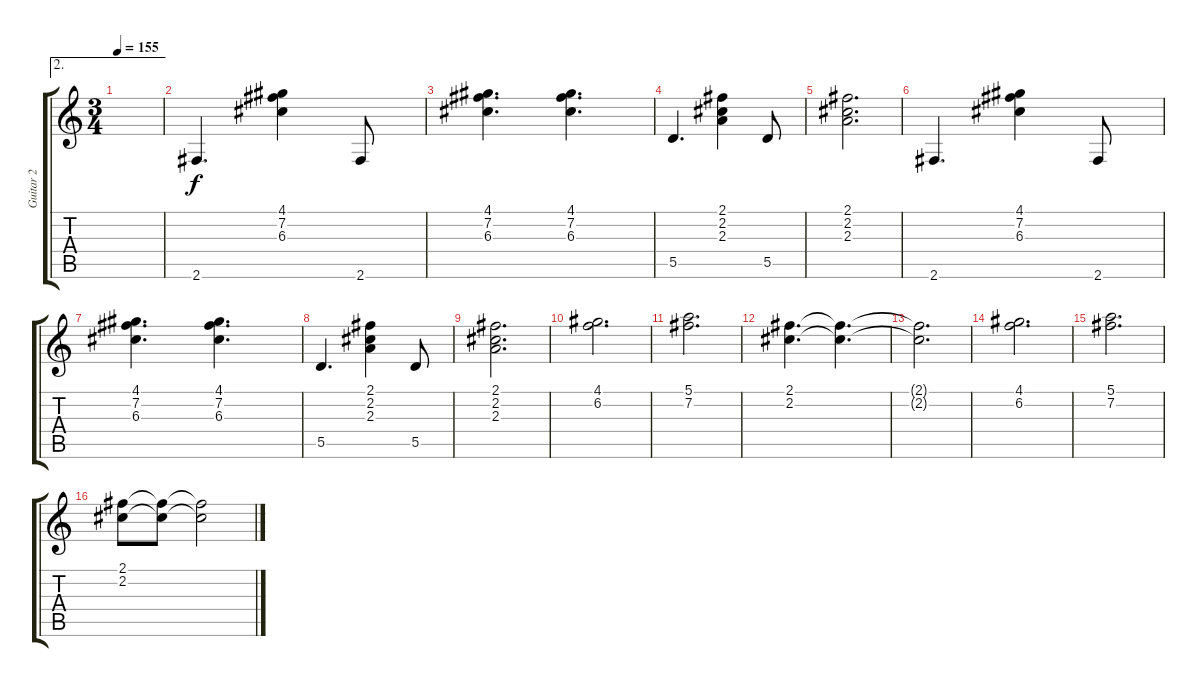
\track ("Guitar 2" "Guitar 2") {instrument electricguitarjazz}
\staff {score tabs}
\tuning (E4 B3 G3 D3 A2 E2) {hide}
\ae 2
\ts (3 4)
\tempo 155
\clef g2
\ks c
|
2.6.4{d} (4.1 7.2 6.3).4 2.6.8 |
(4.1 7.2 6.3).4{d} (4.1 7.2 6.3).4{d} |
5.5.4{d} (2.1 2.2 2.3).4 5.5.8 |
(2.1 2.2 2.3).2{d} |
2.6.4{d} (4.1 7.2 6.3).4 2.6.8 |
(4.1 7.2 6.3).4{d} (4.1 7.2 6.3).4{d} |
5.5.4{d} (2.1 2.2 2.3).4 5.5.8 |
(2.1 2.2 2.3).2{d} |
(4.1 6.2).2{d} |
(5.1 7.2).2{d} |
(2.1 2.2).4{d} (2.1{t} 2.2{t}).4{d} |
(2.1{t} 2.2{t}).2{d} |
(4.1 6.2).2{d} |
(5.1 7.2).2{d} |
(2.1 2.2).8 (2.1{t} 2.2{t}).8 (2.1{t} 2.2{t}).2
